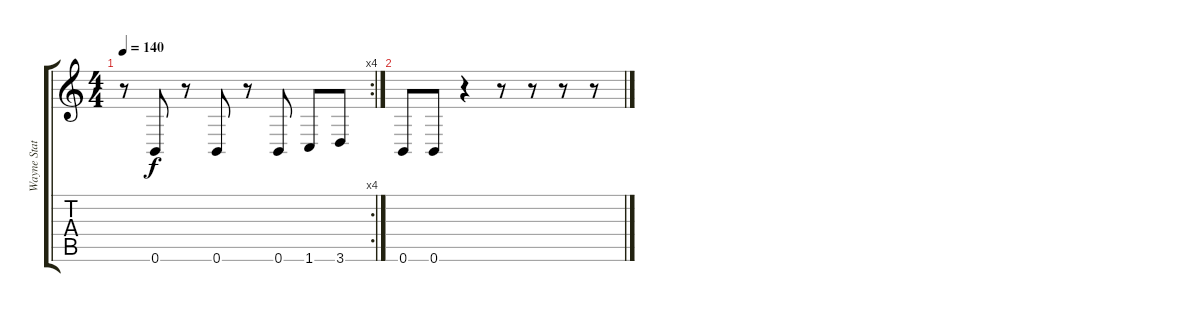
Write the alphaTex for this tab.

\track ("Wayne Static / Guitar" "Wayne Stat") {instrument distortionguitar}
\staff {score tabs}
\tuning (Db4 Ab3 E3 B2 Gb2 B1) {hide}
\rc 4
\ts (4 4)
\tempo 140
\clef g2
\ks c
r.8{dy f} 0.6.8 r.8 0.6.8 r.8 0.6.8 1.6.8 3.6.8 |
0.6.8 0.6.8 r.4 r.8 r.8 r.8 r.8
